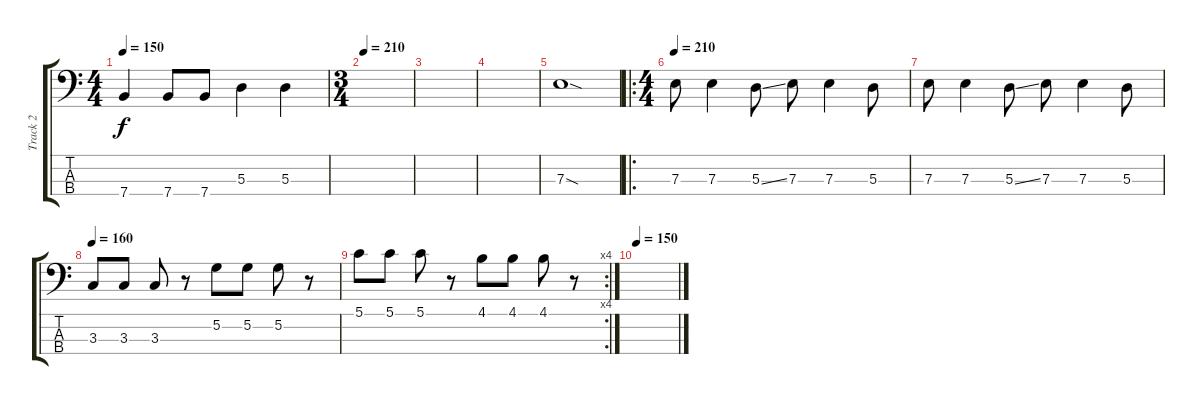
\track ("Track 2" "Track 2") {instrument electricbasspick}
\staff {score tabs}
\tuning (G2 D2 A1 E1) {hide}
\ts (4 4)
\tempo 150
\clef f4
\ks c
7.4.4{dy f} 7.4.8 7.4.8 5.3.4 5.3.4 |
\ts (3 4)
\tempo 210
|
|
|
7.3{sod}.1 |
\ro
\ts (4 4)
\tempo 210
7.3.8 7.3.4 5.3{ss}.8 7.3.8 7.3.4 5.3.8 |
7.3.8 7.3.4 5.3{ss}.8 7.3.8 7.3.4 5.3.8 |
\tempo 160
3.3.8 3.3.8 3.3.8 r.8 5.2.8 5.2.8 5.2.8 r.8 |
\rc 4
5.1.8 5.1.8 5.1.8 r.8 4.1.8 4.1.8 4.1.8 r.8 |
\tempo 150
